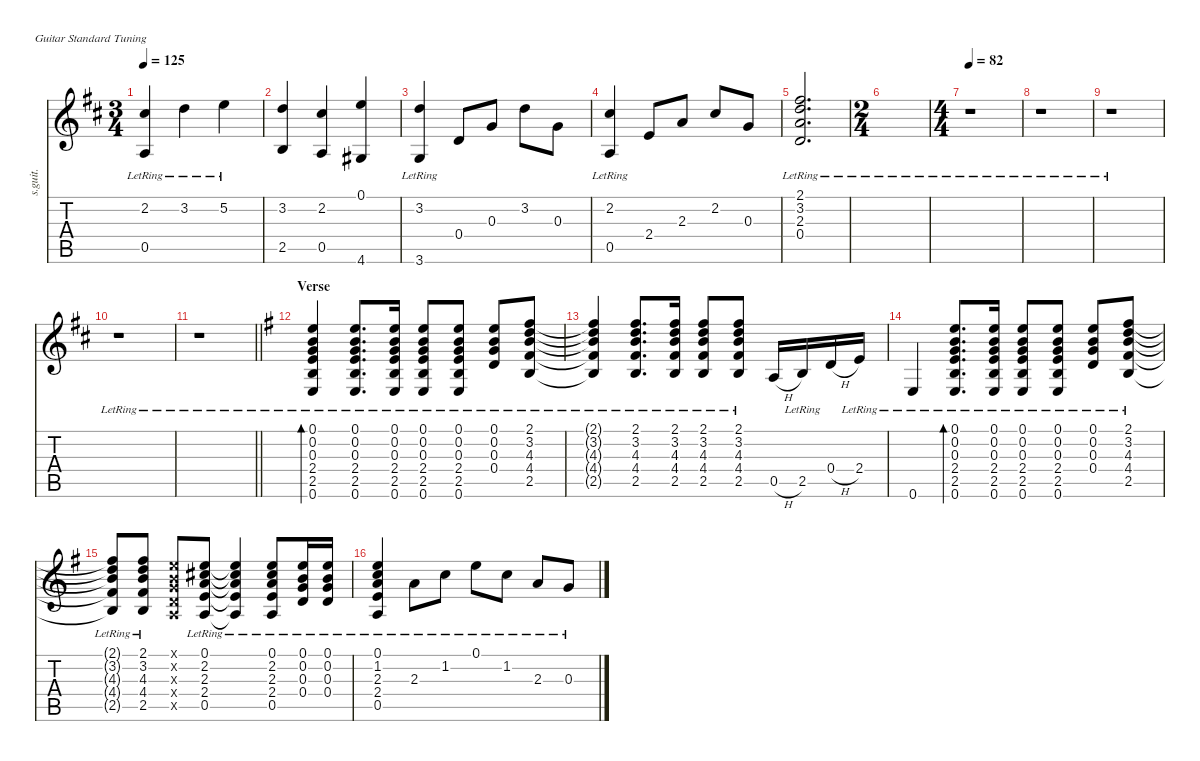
\defaultSystemsLayout 4
\hideDynamics
\bracketExtendMode nobrackets
\track ("Guitar Acoustic 1" "s.guit.") {instrument acousticguitarsteel}
\staff {score tabs}
\tuning (E4 B3 G3 D3 A2 E2)
\ts (3 4)
\tempo 125
\clef g2
\ks d
(2.2{lr acc #} 0.5{lr acc forcenatural}).4{dy mf beam Up} 3.2{lr acc forcenatural}.4{beam Down} 5.2{lr acc forcenatural}.4{beam Down} |
(3.2{acc forcenatural} 2.5{acc forcenatural}).4{dy mp beam Up} (2.2{acc #} 0.5{acc forcenatural}).4{beam Up} (0.1{acc forcenatural} 4.6{acc #}).4{beam Up} |
(3.2{acc forcenatural} 3.6{lr acc forcenatural}).4{beam Up} 0.4{acc forcenatural}.8{beam Up} 0.3{acc forcenatural}.8{beam Up} 3.2{acc forcenatural}.8{beam Down} 0.3{acc forcenatural}.8{beam Down} |
(2.2{acc #} 0.5{lr acc forcenatural}).4{beam Up} 2.4{acc forcenatural}.8{beam Up} 2.3{acc forcenatural}.8{beam Up} 2.2{acc #}.8{beam Up} 0.3{acc forcenatural}.8{beam Up} |
(2.1{lr acc #} 3.2{lr acc forcenatural} 2.3{lr acc forcenatural} 0.4{lr acc forcenatural}).2{d dy mf beam Up} |
\ts (2 4)
\beaming (8 2 2)
|
\ts (4 4)
\beaming (8 2 2 2 2)
\tempo 82
r.1{beam Down} |
r.1{beam Down} |
r.1{beam Down} |
r.1{beam Down} |
\barLineRight lightlight
r.1{beam Down} |
\section ("" "Verse")
\ks eminor
(0.1{lr acc forcenatural} 0.2{lr acc forcenatural} 0.3{lr acc forcenatural} 2.4{lr acc forcenatural} 2.5{lr acc forcenatural} 0.6{lr acc forcenatural}).4{bd 60 beam Up} (0.1{lr acc forcenatural} 0.2{lr acc forcenatural} 0.3{lr acc forcenatural} 2.4{lr acc forcenatural} 2.5{lr acc forcenatural} 0.6{lr acc forcenatural}).8{d beam Up} (0.1{lr acc forcenatural} 0.2{lr acc forcenatural} 0.3{lr acc forcenatural} 2.4{lr acc forcenatural} 2.5{lr acc forcenatural} 0.6{lr acc forcenatural}).16{beam Up} (0.1{lr acc forcenatural} 0.2{lr acc forcenatural} 0.3{lr acc forcenatural} 2.4{lr acc forcenatural} 2.5{lr acc forcenatural} 0.6{lr acc forcenatural}).8{beam Up} (0.1{lr acc forcenatural} 0.2{lr acc forcenatural} 0.3{lr acc forcenatural} 2.4{lr acc forcenatural} 2.5{lr acc forcenatural} 0.6{lr acc forcenatural}).8{beam Up} (0.1{lr acc forcenatural} 0.2{lr acc forcenatural} 0.3{lr acc forcenatural} 0.4{lr acc forcenatural}).8{beam Up} (2.1{lr acc #} 3.2{lr acc forcenatural} 4.3{lr acc forcenatural} 4.4{lr acc #} 2.5{lr acc forcenatural}).8{beam Up} |
(2.1{lr t acc #} 3.2{lr t acc forcenatural} 4.3{lr t acc forcenatural} 4.4{lr t acc #} 2.5{lr t acc forcenatural}).4{beam Up} (2.1{lr acc #} 3.2{lr acc forcenatural} 4.3{lr acc forcenatural} 4.4{lr acc #} 2.5{lr acc forcenatural}).8{d beam Up} (2.1{lr acc #} 3.2{lr acc forcenatural} 4.3{lr acc forcenatural} 4.4{lr acc #} 2.5{lr acc forcenatural}).16{beam Up} (2.1{lr acc #} 3.2{lr acc forcenatural} 4.3{lr acc forcenatural} 4.4{lr acc #} 2.5{lr acc forcenatural}).8{beam Up} (2.1{lr acc #} 3.2{lr acc forcenatural} 4.3{lr acc forcenatural} 4.4{lr acc #} 2.5{lr acc forcenatural}).8{beam Up} 0.5{h acc forcenatural}.16{beam Up} 2.5{lr acc forcenatural}.16{beam Up} 0.4{h acc forcenatural}.16{beam Up} 2.4{lr acc forcenatural}.16{beam Up} |
0.6{lr acc forcenatural}.4{beam Up} (0.1{lr acc forcenatural} 0.2{lr acc forcenatural} 0.3{lr acc forcenatural} 2.4{lr acc forcenatural} 2.5{lr acc forcenatural} 0.6{lr acc forcenatural}).8{d bd 60 beam Up} (0.1{lr acc forcenatural} 0.2{lr acc forcenatural} 0.3{lr acc forcenatural} 2.4{lr acc forcenatural} 2.5{lr acc forcenatural} 0.6{lr acc forcenatural}).16{beam Up} (0.1{lr acc forcenatural} 0.2{lr acc forcenatural} 0.3{lr acc forcenatural} 2.4{lr acc forcenatural} 2.5{lr acc forcenatural} 0.6{lr acc forcenatural}).8{beam Up} (0.1{lr acc forcenatural} 0.2{lr acc forcenatural} 0.3{lr acc forcenatural} 2.4{lr acc forcenatural} 2.5{lr acc forcenatural} 0.6{lr acc forcenatural}).8{beam Up} (0.1{lr acc forcenatural} 0.2{lr acc forcenatural} 0.3{lr acc forcenatural} 0.4{lr acc forcenatural}).8{beam Up} (2.1{lr acc #} 3.2{lr acc forcenatural} 4.3{lr acc forcenatural} 4.4{lr acc #} 2.5{lr acc forcenatural}).8{beam Up} |
(2.1{lr t acc #} 3.2{lr t acc forcenatural} 4.3{lr t acc forcenatural} 4.4{lr t acc #} 2.5{lr t acc forcenatural}).8{beam Up} (2.1{lr acc #} 3.2{lr acc forcenatural} 4.3{lr acc forcenatural} 4.4{lr acc #} 2.5{lr acc forcenatural}).8{beam Up} (0.1{x acc forcenatural} 0.2{x acc forcenatural} 0.3{x acc forcenatural} 0.4{x acc forcenatural} 0.5{x acc forcenatural}).8{beam Up} (0.1{lr acc forcenatural} 2.2{lr acc #} 2.3{lr acc forcenatural} 2.4{lr acc forcenatural} 0.5{lr acc forcenatural}).8{beam Up} (0.1{lr t acc forcenatural} 2.2{lr t acc #} 2.3{lr t acc forcenatural} 2.4{lr t acc forcenatural} 0.5{lr t acc forcenatural}).4{beam Up} (0.1{lr acc forcenatural} 2.2{lr acc #} 2.3{lr acc forcenatural} 2.4{lr acc forcenatural} 0.5{lr acc forcenatural}).8{beam Up} (0.1{lr acc forcenatural} 0.2{lr acc forcenatural} 0.3{lr acc forcenatural} 0.4{lr acc forcenatural}).16{beam Up} (0.1{lr acc forcenatural} 0.2{lr acc forcenatural} 0.3{lr acc forcenatural} 0.4{lr acc forcenatural}).16{beam Up} |
(0.1{lr acc forcenatural} 1.2{lr acc forcenatural} 2.3{lr acc forcenatural} 2.4{lr acc forcenatural} 0.5{lr acc forcenatural}).4{beam Up} 2.3{lr acc forcenatural}.8{beam Down} 1.2{lr acc forcenatural}.8{beam Down} 0.1{lr acc forcenatural}.8{beam Down} 1.2{lr acc forcenatural}.8{beam Down} 2.3{lr acc forcenatural}.8{beam Up} 0.3{lr acc forcenatural}.8{beam Up}
